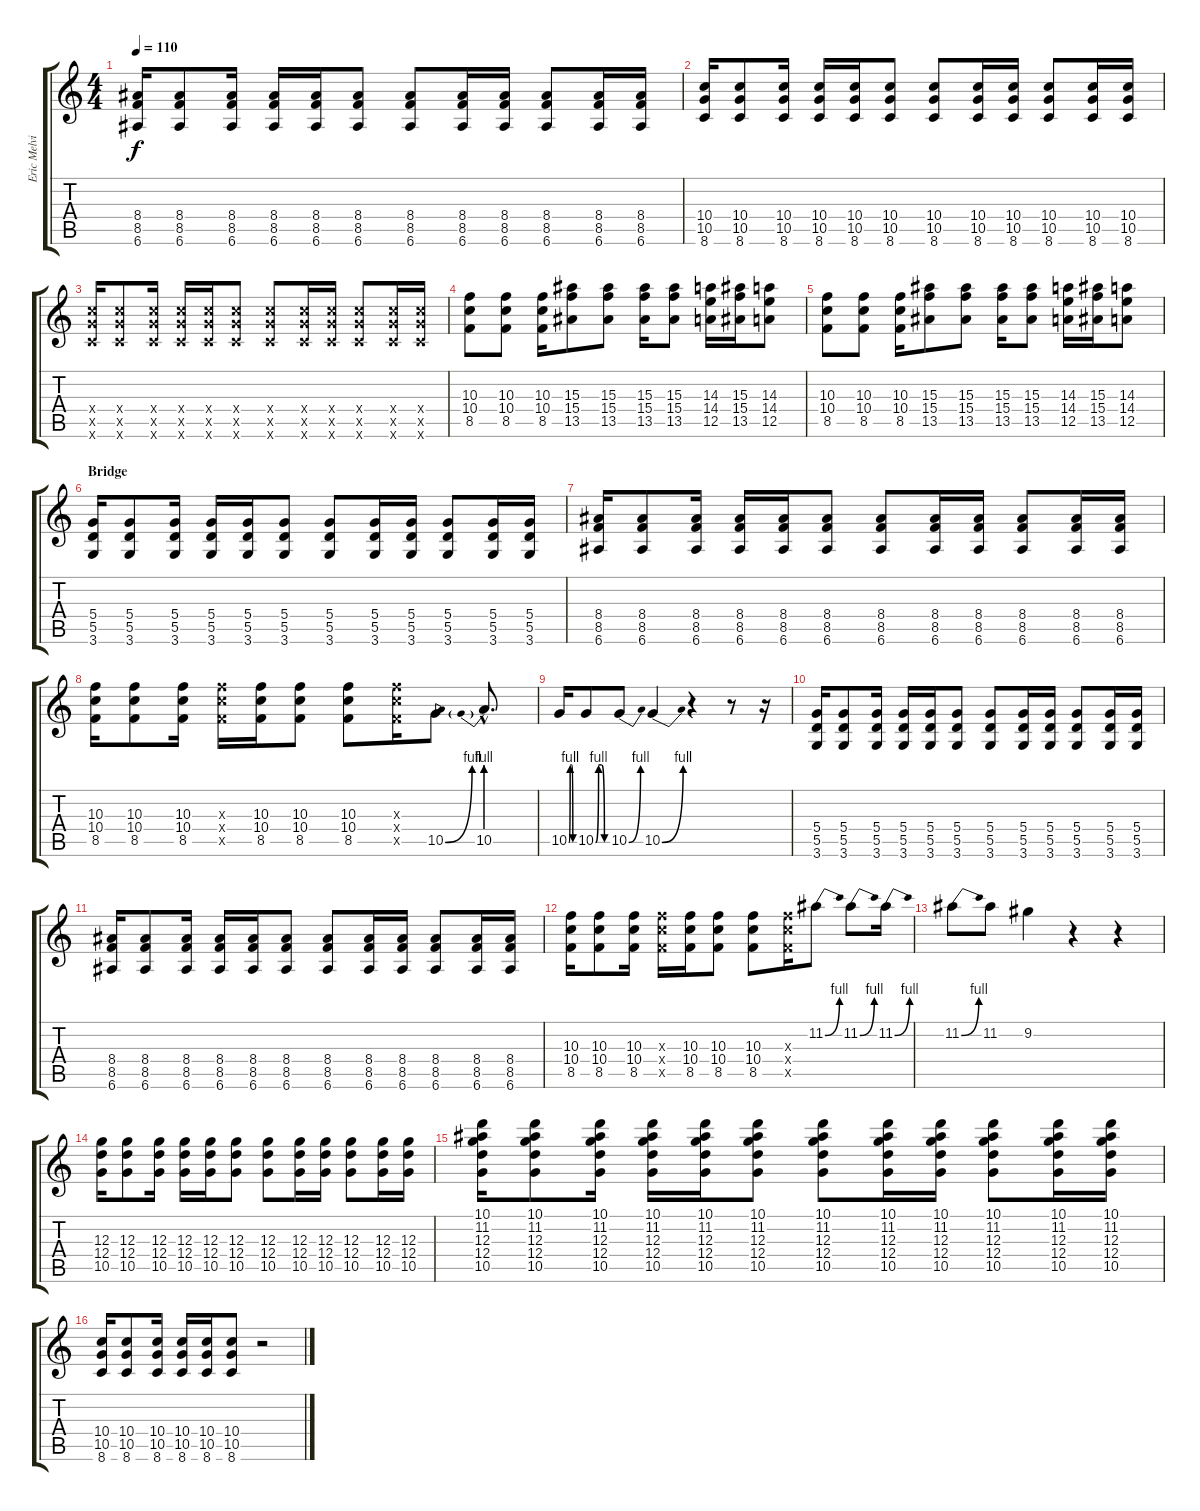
\track ("Eric Melvin" "Eric Melvi") {instrument overdrivenguitar}
\staff {score tabs}
\tuning (E4 B3 G3 D3 A2 E2) {hide}
\ts (4 4)
\tempo 110
\clef g2
\ks c
(8.4 8.5 6.6).16{dy f} (8.4 8.5 6.6).8 (8.4 8.5 6.6).16 (8.4 8.5 6.6).16 (8.4 8.5 6.6).16 (8.4 8.5 6.6).8 (8.4 8.5 6.6).8 (8.4 8.5 6.6).16 (8.4 8.5 6.6).16 (8.4 8.5 6.6).8 (8.4 8.5 6.6).16 (8.4 8.5 6.6).16 |
(10.4 10.5 8.6).16 (10.4 10.5 8.6).8 (10.4 10.5 8.6).16 (10.4 10.5 8.6).16 (10.4 10.5 8.6).16 (10.4 10.5 8.6).8 (10.4 10.5 8.6).8 (10.4 10.5 8.6).16 (10.4 10.5 8.6).16 (10.4 10.5 8.6).8 (10.4 10.5 8.6).16 (10.4 10.5 8.6).16 |
(10.4{x} 10.5{x} 8.6{x}).16 (10.4{x} 10.5{x} 8.6{x}).8 (10.4{x} 10.5{x} 8.6{x}).16 (10.4{x} 10.5{x} 8.6{x}).16 (10.4{x} 10.5{x} 8.6{x}).16 (10.4{x} 10.5{x} 8.6{x}).8 (10.4{x} 10.5{x} 8.6{x}).8 (10.4{x} 10.5{x} 8.6{x}).16 (10.4{x} 10.5{x} 8.6{x}).16 (10.4{x} 10.5{x} 8.6{x}).8 (10.4{x} 10.5{x} 8.6{x}).16 (10.4{x} 10.5{x} 8.6{x}).16 |
(10.3 10.4 8.5).8 (10.3 10.4 8.5).8 (10.3 10.4 8.5).16 (15.3 15.4 13.5).8 (15.3 15.4 13.5).8 (15.3 15.4 13.5).16 (15.3 15.4 13.5).8 (14.3 14.4 12.5).16 (15.3 15.4 13.5).16 (14.3 14.4 12.5).8 |
(10.3 10.4 8.5).8 (10.3 10.4 8.5).8 (10.3 10.4 8.5).16 (15.3 15.4 13.5).8 (15.3 15.4 13.5).8 (15.3 15.4 13.5).16 (15.3 15.4 13.5).8 (14.3 14.4 12.5).16 (15.3 15.4 13.5).16 (14.3 14.4 12.5).8 |
\section ("" "Bridge")
(5.4 5.5 3.6).16 (5.4 5.5 3.6).8 (5.4 5.5 3.6).16 (5.4 5.5 3.6).16 (5.4 5.5 3.6).16 (5.4 5.5 3.6).8 (5.4 5.5 3.6).8 (5.4 5.5 3.6).16 (5.4 5.5 3.6).16 (5.4 5.5 3.6).8 (5.4 5.5 3.6).16 (5.4 5.5 3.6).16 |
(8.4 8.5 6.6).16 (8.4 8.5 6.6).8 (8.4 8.5 6.6).16 (8.4 8.5 6.6).16 (8.4 8.5 6.6).16 (8.4 8.5 6.6).8 (8.4 8.5 6.6).8 (8.4 8.5 6.6).16 (8.4 8.5 6.6).16 (8.4 8.5 6.6).8 (8.4 8.5 6.6).16 (8.4 8.5 6.6).16 |
(10.3 10.4 8.5).16 (10.3 10.4 8.5).8 (10.3 10.4 8.5).16 (10.3{x} 10.4{x} 8.5{x}).16 (10.3 10.4 8.5).16 (10.3 10.4 8.5).8 (10.3 10.4 8.5).8 (10.3{x} 10.4{x} 8.5{x}).16 10.5{be (bend 0 0 60 4)}.8 10.5{be (prebend 0 4 60 4) hac}.8{d} |
10.5{be (custom 0 0 15 4 30 4 45 0 60 0)}.16 10.5{be (custom 0 0 15 4 30 4 45 0 60 0)}.8 10.5{be (bend 0 0 60 4)}.8 10.5{be (bend 0 0 60 4)}.4 r.4 r.8 r.16 |
(5.4 5.5 3.6).16 (5.4 5.5 3.6).8 (5.4 5.5 3.6).16 (5.4 5.5 3.6).16 (5.4 5.5 3.6).16 (5.4 5.5 3.6).8 (5.4 5.5 3.6).8 (5.4 5.5 3.6).16 (5.4 5.5 3.6).16 (5.4 5.5 3.6).8 (5.4 5.5 3.6).16 (5.4 5.5 3.6).16 |
(8.4 8.5 6.6).16 (8.4 8.5 6.6).8 (8.4 8.5 6.6).16 (8.4 8.5 6.6).16 (8.4 8.5 6.6).16 (8.4 8.5 6.6).8 (8.4 8.5 6.6).8 (8.4 8.5 6.6).16 (8.4 8.5 6.6).16 (8.4 8.5 6.6).8 (8.4 8.5 6.6).16 (8.4 8.5 6.6).16 |
(10.3 10.4 8.5).16 (10.3 10.4 8.5).8 (10.3 10.4 8.5).16 (10.3{x} 10.4{x} 8.5{x}).16 (10.3 10.4 8.5).16 (10.3 10.4 8.5).8 (10.3 10.4 8.5).8 (10.3{x} 10.4{x} 8.5{x}).16 11.2{be (bend 0 0 60 4)}.8 11.2{be (bend 0 0 60 4)}.8 11.2{be (bend 0 0 60 4)}.16 |
11.2{be (bend 0 0 60 4)}.8 11.2.8 9.2.4 r.4 r.4 |
(12.3 12.4 10.5).16 (12.3 12.4 10.5).8 (12.3 12.4 10.5).16 (12.3 12.4 10.5).16 (12.3 12.4 10.5).16 (12.3 12.4 10.5).8 (12.3 12.4 10.5).8 (12.3 12.4 10.5).16 (12.3 12.4 10.5).16 (12.3 12.4 10.5).8 (12.3 12.4 10.5).16 (12.3 12.4 10.5).16 |
(10.1 11.2 12.3 12.4 10.5).16 (10.1 11.2 12.3 12.4 10.5).8 (10.1 11.2 12.3 12.4 10.5).16 (10.1 11.2 12.3 12.4 10.5).16 (10.1 11.2 12.3 12.4 10.5).16 (10.1 11.2 12.3 12.4 10.5).8 (10.1 11.2 12.3 12.4 10.5).8 (10.1 11.2 12.3 12.4 10.5).16 (10.1 11.2 12.3 12.4 10.5).16 (10.1 11.2 12.3 12.4 10.5).8 (10.1 11.2 12.3 12.4 10.5).16 (10.1 11.2 12.3 12.4 10.5).16 |
(10.4 10.5 8.6).16 (10.4 10.5 8.6).8 (10.4 10.5 8.6).16 (10.4 10.5 8.6).16 (10.4 10.5 8.6).16 (10.4 10.5 8.6).8 r.2
